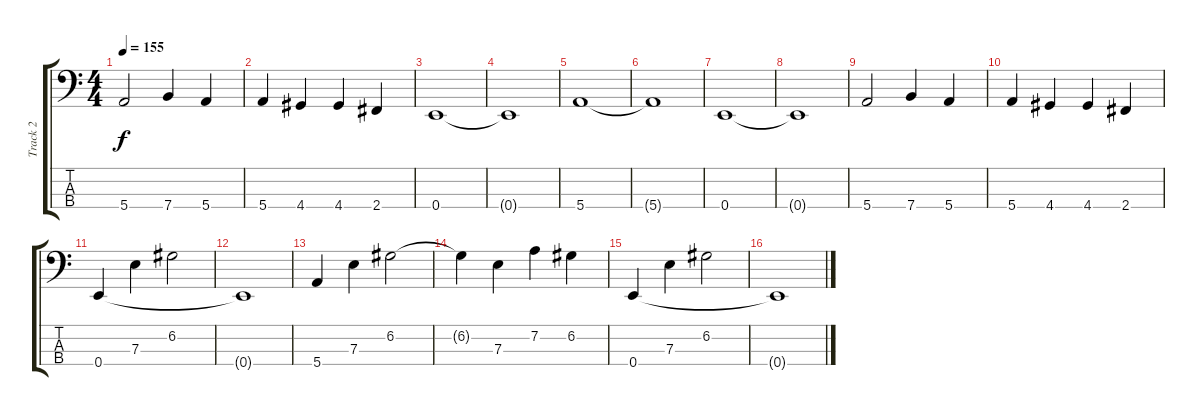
\track ("Track 2" "Track 2") {instrument electricbassfinger}
\staff {score tabs}
\tuning (G2 D2 A1 E1) {hide}
\ts (4 4)
\tempo 155
\clef f4
\ks c
5.4.2{dy f} 7.4.4 5.4.4 |
5.4.4 4.4.4 4.4.4 2.4.4 |
0.4.1 |
0.4{t}.1 |
5.4.1 |
5.4{t}.1 |
0.4.1 |
0.4{t}.1 |
5.4.2 7.4.4 5.4.4 |
5.4.4 4.4.4 4.4.4 2.4.4 |
0.4.4 7.3.4 6.2.2 |
0.4{t}.1 |
5.4.4 7.3.4 6.2.2 |
6.2{t}.4 7.3.4 7.2.4 6.2.4 |
0.4.4 7.3.4 6.2.2 |
0.4{t}.1
